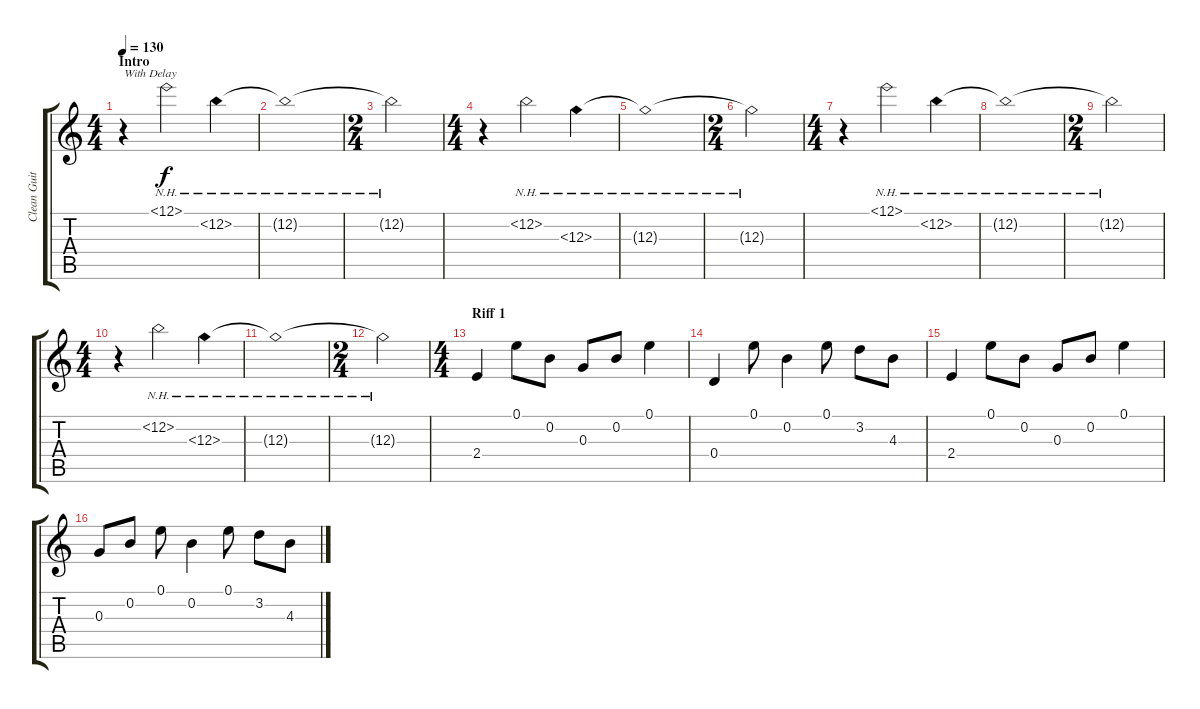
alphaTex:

\track ("Clean Guitar" "Clean Guit") {instrument electricguitarclean}
\staff {score tabs}
\tuning (E4 B3 G3 D3 A2 E2) {hide}
\ts (4 4)
\section ("" "Intro")
\tempo 130
\clef g2
\ks c
r.4{txt "With Delay" dy f instrument electricguitarclean} 12.1{nh}.2 12.2{nh}.4 |
12.2{nh t}.1 |
\ts (2 4)
12.2{nh t}.2 |
\ts (4 4)
r.4 12.2{nh}.2 12.3{nh}.4 |
12.3{nh t}.1 |
\ts (2 4)
12.3{nh t}.2 |
\ts (4 4)
r.4 12.1{nh}.2 12.2{nh}.4 |
12.2{nh t}.1 |
\ts (2 4)
12.2{nh t}.2 |
\ts (4 4)
r.4 12.2{nh}.2 12.3{nh}.4 |
12.3{nh t}.1 |
\ts (2 4)
12.3{nh t}.2 |
\ts (4 4)
\section ("" "Riff 1")
2.4.4 0.1.8 0.2.8 0.3.8 0.2.8 0.1.4 |
0.4.4 0.1.8 0.2.4 0.1.8 3.2.8 4.3.8 |
2.4.4 0.1.8 0.2.8 0.3.8 0.2.8 0.1.4 |
0.3.8 0.2.8 0.1.8 0.2.4 0.1.8 3.2.8 4.3.8
